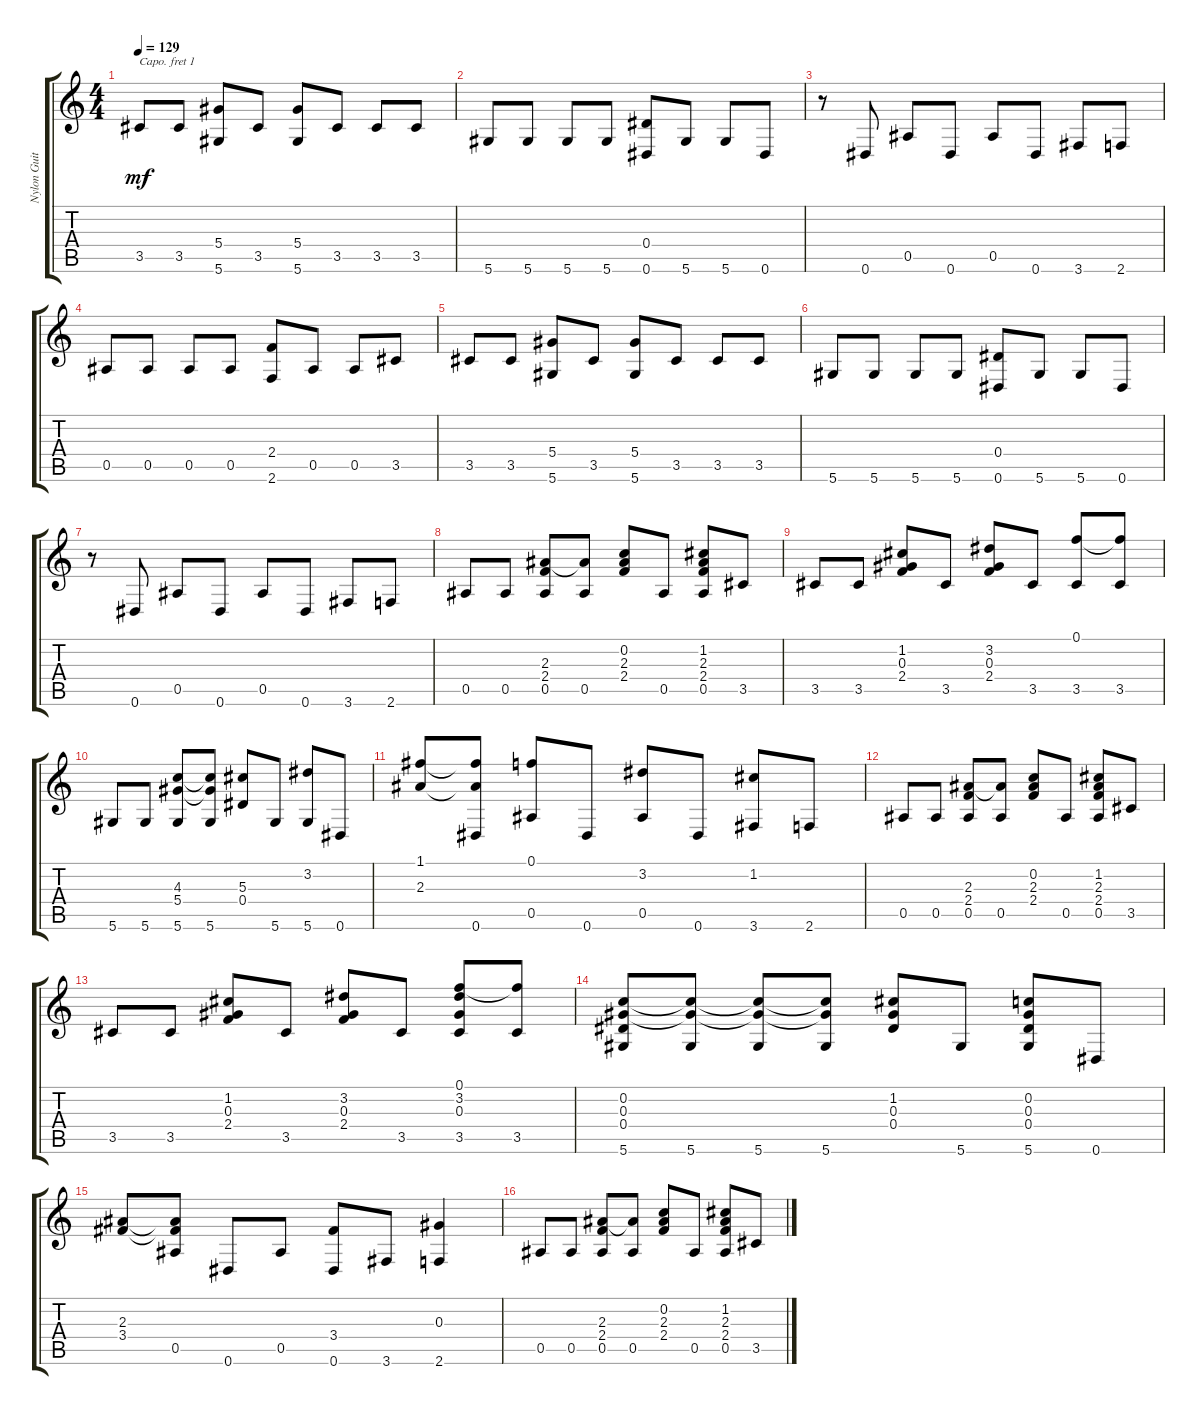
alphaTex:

\track ("Nylon Guitar" "Nylon Guit") {instrument acousticguitarnylon}
\staff {score tabs}
\capo 1
\tuning (E4 B3 G3 D3 A2 D2) {hide}
\ts (4 4)
\tempo 129
\clef g2
\ks c
3.5.8{dy mf} 3.5.8 (5.4 5.6).8 3.5.8 (5.4 5.6).8 3.5.8 3.5.8 3.5.8 |
5.6.8 5.6.8 5.6.8 5.6.8 (0.4 0.6).8 5.6.8 5.6.8 0.6.8 |
r.8 0.6.8 0.5.8 0.6.8 0.5.8 0.6.8 3.6.8 2.6.8 |
0.5.8 0.5.8 0.5.8 0.5.8 (2.4 2.6).8 0.5.8 0.5.8 3.5.8 |
3.5.8 3.5.8 (5.4 5.6).8 3.5.8 (5.4 5.6).8 3.5.8 3.5.8 3.5.8 |
5.6.8 5.6.8 5.6.8 5.6.8 (0.4 0.6).8 5.6.8 5.6.8 0.6.8 |
r.8 0.6.8 0.5.8 0.6.8 0.5.8 0.6.8 3.6.8 2.6.8 |
0.5.8 0.5.8 (2.3 2.4 0.5).8 (2.3{t} 0.5).8 (0.2 2.3 2.4).8 0.5.8 (1.2 2.3 2.4 0.5).8 3.5.8 |
3.5.8 3.5.8 (1.2 0.3 2.4).8 3.5.8 (3.2 0.3 2.4).8 3.5.8 (0.1 3.5).8 (0.1{t} 3.5).8 |
5.6.8 5.6.8 (4.3 5.4 5.6).8 (4.3{t} 5.4{t} 5.6).8 (5.3 0.4).8 5.6.8 (3.2 5.6).8 0.6.8 |
(1.1 2.3).8 (1.1{t} 2.3{t} 0.6).8 (0.1 0.5).8 0.6.8 (3.2 0.5).8 0.6.8 (1.2 3.6).8 2.6.8 |
0.5.8 0.5.8 (2.3 2.4 0.5).8 (2.3{t} 0.5).8 (0.2 2.3 2.4).8 0.5.8 (1.2 2.3 2.4 0.5).8 3.5.8 |
3.5.8 3.5.8 (1.2 0.3 2.4).8 3.5.8 (3.2 0.3 2.4).8 3.5.8 (0.1 3.2 0.3 3.5).8 (0.1{t} 3.5).8 |
(0.2 0.3 0.4 5.6).8 (0.2{t} 0.3{t} 5.6).8 (0.2{t} 0.3{t} 5.6).8 (0.2{t} 0.3{t} 5.6).8 (1.2 0.3 0.4).8 5.6.8 (0.2 0.3 0.4 5.6).8 0.6.8 |
(2.3 3.4).8 (2.3{t} 3.4{t} 0.5).8 0.6.8 0.5.8 (3.4 0.6).8 3.6.8 (0.3 2.6).4 |
0.5.8 0.5.8 (2.3 2.4 0.5).8 (2.3{t} 0.5).8 (0.2 2.3 2.4).8 0.5.8 (1.2 2.3 2.4 0.5).8 3.5.8
